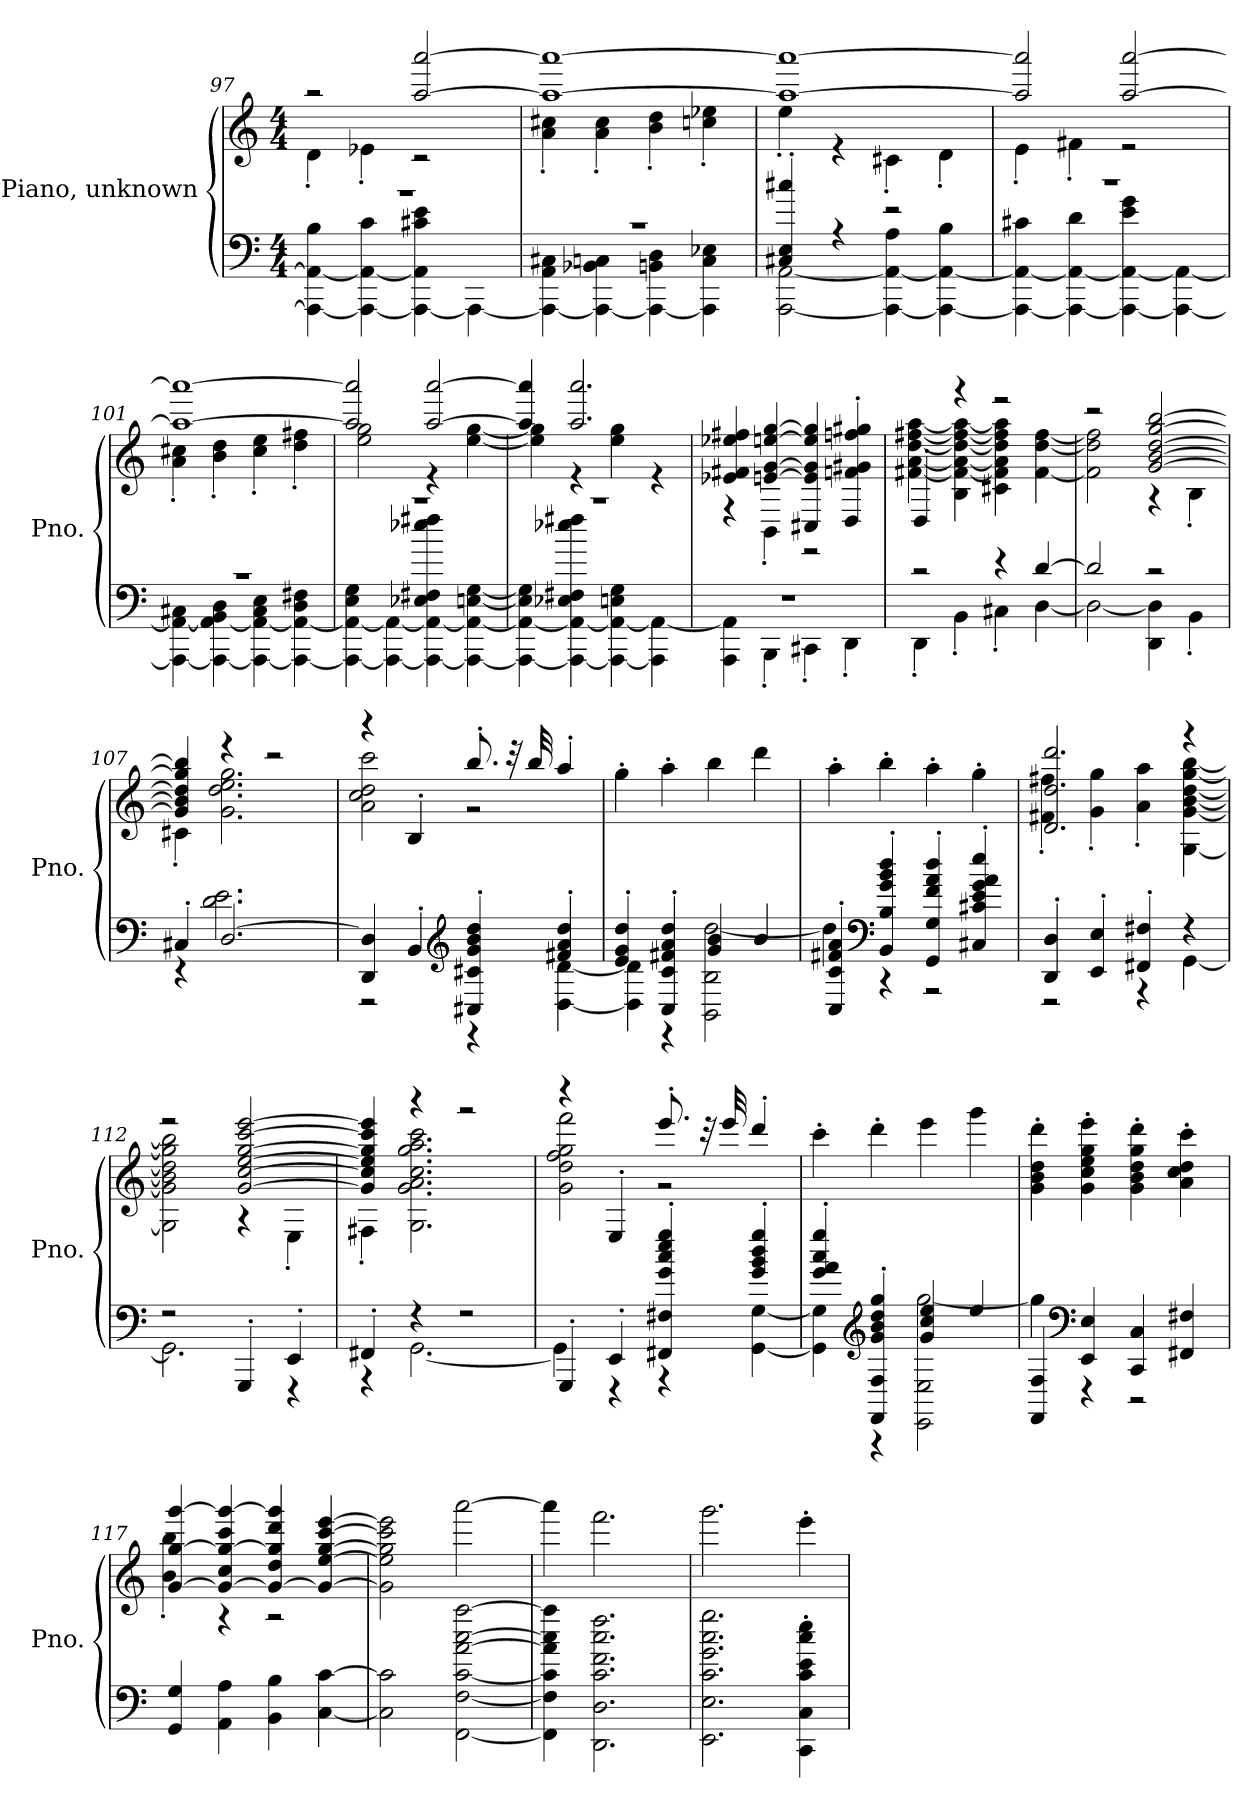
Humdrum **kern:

**kern	**kern
*part1	*part1
*staff2	*staff1
*I"Piano, unknown	*
*I'Pno.	*
*clefF4	*clefG2
*k[]	*k[]
*M4/4	*M4/4
=97	=97
*^	*^
1r	4AAA\_ 4AA\_ 4B\	2r	4d'\
.	4AAA\_ 4AA\_ 4c\	.	4e-X'\
.	4AAA\_ 4AA\] 4c#X\ 4e\	[2aa/ [2aaa/	2r
.	4AAA\_	.	.
!!LO:PB:g=z	!!
=98	=98	=98	=98
1r	4AAA\_ 4AA\ 4C#X\	1aa_ 1aaa_	4a\' 4cc#X\'
.	4AAA\_ 4BB-X\ 4Cn\	.	4a\' 4cc#\'
.	4AAA\_ 4BBn\ 4D\	.	4b\' 4dd\'
.	4AAA\] 4C\ 4E-X\	.	4ccn\' 4ee-X\'
=99	=99	=99	=99
4C#X/' 4E/' 4cc#X/'	[2AAA\ [2AA\	1aa_ 1aaa_	4ee'\
4r	.	.	4r
2r	4AAA\_ 4AA\_ 4A\	.	4c#X'\
.	4AAA\_ 4AA\_ 4B\	.	4d'\
=100	=100	=100	=100
1r	4AAA\_ 4AA\_ 4c#X\	2aa/] 2aaa/]	4e'\
.	4AAA\_ 4AA\_ 4d\	.	4f#X'\
.	4AAA\_ 4AA\_ 4e\ 4g\	[2aa/ [2aaa/	2r
.	4AAA\_ 4AA\_	.	.
=101	=101	=101	=101
1r	4AAA\_ 4AA\_ 4C#X\	1aa_ 1aaa_	4a\' 4cc#X\'
.	4AAA\_ 4AA\_ 4BB\ 4D\	.	4b\' 4dd\'
.	4AAA\_ 4AA\_ 4C#\ 4E\	.	4cc#\' 4ee\'
.	4AAA\_ 4AA\_ 4D\ 4F#X\	.	4dd\' 4ff#X\'
=102	=102	=102	=102
1r	4AAA\_ 4AA\_ 4E\ 4G\	2aa/] 2aaa/]	2ee\ 2gg\
.	4AAA\_ 4AA\_	.	.
.	4AAA\_ 4AA\_ 4E-X\ 4F#X\ 4ee-X\ 4ff#X\	[2aa/ [2aaa/	4r
.	4AAA\_ 4AA\_ [4En\ [4G\	.	[4ee\ [4gg\
!!LO:LB:g=z	!!
=103	=103	=103	=103
1r	4AAA\_ 4AA\_ 4E\] 4G\]	4aa/] 4aaa/]	4ee\] 4gg\]
.	4AAA\_ 4AA\_ 4E-X\ 4F#X\ 4ee-X\ 4ff#X\	2.aa/ 2.aaa/	4r
.	4AAA\_ 4AA\_ 4En\ 4G\	.	4ee\ 4gg\
.	4AAA\] 4AA\_	.	4r
=104	=104	=104	=104
1r	4AAA\ 4AA\]	4e-X/ 4f#X/ 4ee-X/ 4ff#X/	4r
.	4BBB'\	[4en/ [4g/ [4een/ [4gg/	4BB'\
.	4CC#X'\	4C#X/ 4e/] 4g/] 4ee/] 4gg/]	2r
.	4DD'\	4D/' 4fn/' 4g#X/' 4ffn/' 4gg#X/'	.
=105	=105	=105	=105
2r	4DD'\	4D'/	[4f#X\ [4a\ [4dd\ [4ff#X\ [4aa\
.	4BB'\	4r	4B\ 4f#\_ 4a\_ 4dd\_ 4ff#\_ 4aa\_
4r	4C#X'\	2r	4c#X\ 4f#\] 4a\] 4dd\] 4ff#\] 4aa\]
[4d/	[4D\	.	[4f#\ [4dd\ [4ff#\
=106	=106	=106	=106
2d/]	2D\_	2r	2f#\] 2dd\] 2ff#\]
2r	4DD\ 4D\]	[2g/ [2b/ [2dd/ [2gg/ [2bb/	4r
.	4BB'\	.	4B'\
=107	=107	=107	=107
4C#X'/	4r	4g/] 4b/] 4dd/] 4gg/] 4bb/]	4c#X'\
[2.D/	2.d\ 2.e\	4r	2.g\ 2.dd\ 2.ee\ 2.gg\
.	.	2r	.
!!LO:LB:g=z	!!
=108	=108	=108	=108
4DD/ 4D/]	2r	4r	2a\ 2cc\ 2dd\ 2ccc\
4BB'/	.	4B'/	.
*clefG2	*	*	*
4C#X/' 4c#X/' 4g/' 4b/' 4dd/'	4r	8.bb'/	2r
.	.	32r	.
.	.	32bb/	.
4f#X/' 4a/' 4dd/'	[4D\ [4d\	4aa'/	.
*	*	*v	*v
=109	=109	=109
4e/' 4g/' 4dd/'	4D\] 4d\]	4gg'\
4C/' 4c/' 4f#X/' 4a/' 4dd/'	4r	4aa'\
4g/ 4b/	2BB\ 2B\ [2dd\	4bb\
4b/	.	4ddd\
=110	=110	=110
4C/' 4c/' 4f#X/' 4a/'	4dd\]	4aa'\
*clefF4	*	*
4BB/' 4B/' 4g/' 4b/' 4dd/'	4r	4bb'\
4GG/' 4G/' 4f#/' 4a/' 4dd/'	2r	4aa'\
4C#X/' 4c#X/' 4e/' 4g/' 4a/' 4ee/'	.	4gg'\
=111	=111	=111
*	*	*^
4DD/' 4D/'	2r	2.d/ 2.dd/ 2.ddd/	4f#X\' 4ff#X\'
4EE/' 4E/'	.	.	4g\' 4gg\'
4FF#X/' 4F#X/'	4r	.	4a\' 4aa\'
4r	[4GG\	4r	[4G\ [4g\ [4b\ [4dd\ [4gg\ [4bb\
=112	=112	=112	=112
2r	2.GG\]	2r	2G\] 2g\] 2b\] 2dd\] 2gg\] 2bb\]
4GGG'/	.	[2g/ [2cc/ [2ee/ [2gg/ [2ccc/ [2eee/	4r
4EE'/	4r	.	4E'\
!!LO:LB:g=z	!!
=113	=113	=113	=113
4FF#X'/	4r	4g/] 4cc/] 4ee/] 4gg/] 4ccc/] 4eee/]	4F#X'\
4r	[2.GG\	4r	2.G\ 2.g\ 2.a\ 2.cc\ 2.gg\ 2.aa\ 2.ccc\
2r	.	2r	.
=114	=114	=114	=114
4GGG'/	4GG\]	4r	2g\ 2dd\ 2ff\ 2gg\ 2fff\
4EE'/	4r	4E'/	.
4FF#X/' 4F#X/' 4g/' 4cc/' 4ee/' 4gg/'	4r	8.eee'/	2r
.	.	32r	.
.	.	32eee/	.
4g/' 4b/' 4dd/' 4gg/'	[4GG\ [4G\	4ddd'/	.
*	*	*v	*v
=115	=115	=115
4g/' 4a/' 4cc/' 4gg/'	4GG\] 4G\]	4ccc'\
*clefG2	*	*
4FF/' 4F/' 4g/' 4b/' 4dd/' 4gg/'	4r	4ddd'\
4g/ 4cc/ 4ee/	2EE\ 2E\ [2gg\	4eee\
4ee/	.	4ggg\
=116	=116	=116
4FF/ 4F/	4gg\]	4g\' 4b\' 4dd\' 4ddd\'
*clefF4	*	*
4EE/ 4E/	4r	4g\' 4cc\' 4ee\' 4gg\' 4eee\'
4CC/ 4C/	2r	4g\' 4b\' 4dd\' 4gg\' 4ddd\'
4FF#X/ 4F#X/	.	4a\' 4cc\' 4dd\' 4ccc\'
*v	*v	*
=117	=117
*	*^
4GG/ 4G/	[4g/ [4gg/ [4ggg/	4b\' 4bb\'
4AA\ 4A\	4g/_ 4cc/ 4gg/_ 4ccc/ 4ggg/_	4r
4BB\ 4B\	4g/_ 4dd/ 4gg/] 4ddd/ 4ggg/]	2r
[4C\ [4c\	4g/_ [4ee/ [4gg/ [4ccc/ [4eee/	.
*	*v	*v
=118	=118
2C\] 2c\]	2g\] 2ee\] 2gg\] 2ccc\] 2eee\]
[2FF\ [2F\ [2c\ [2a\ [2cc\ [2aa\	[2aaa\
!!LO:LB:g=z
=119	=119
4FF\] 4F\] 4c\] 4a\] 4cc\] 4aa\]	4aaa\]
2.DD\ 2.D\ 2.c\ 2.f\ 2.cc\ 2.ff\	2.fff\
=120	=120
2.EE\ 2.E\ 2.c\ 2.g\ 2.cc\ 2.gg\	2.ggg\
4CC\' 4C\' 4c\' 4e\' 4cc\' 4ee\'	4eee'\
=	=
*-	*-
